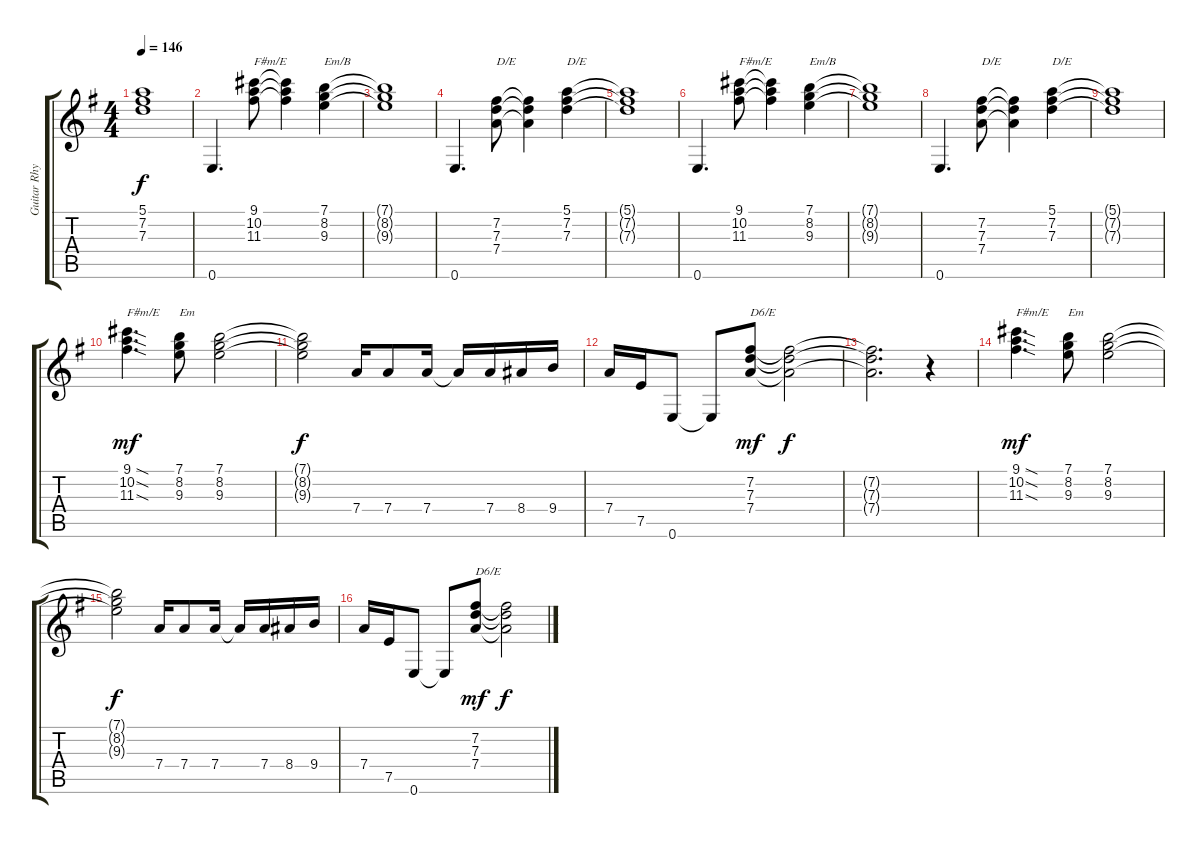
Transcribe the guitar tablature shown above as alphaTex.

\track ("Guitar Rhythm 4" "Guitar Rhy") {instrument overdrivenguitar}
\staff {score tabs}
\tuning (E4 B3 G3 D3 A2 E2) {hide}
\ts (4 4)
\tempo 146
\clef g2
\ks g
(5.1{t} 7.2{t} 7.3{t}).1{dy f} |
0.6.4{d} (9.1 10.2 11.3).8{txt "F#m/E"} (9.1{t} 10.2{t} 11.3{t}).4 (7.1 8.2 9.3).4{txt "Em/B"} |
(7.1{t} 8.2{t} 9.3{t}).1 |
0.6.4{d} (7.2 7.3 7.4).8{txt "D/E"} (7.2{t} 7.3{t} 7.4{t}).4 (5.1 7.2 7.3).4{txt "D/E"} |
(5.1{t} 7.2{t} 7.3{t}).1 |
0.6.4{d} (9.1 10.2 11.3).8{txt "F#m/E"} (9.1{t} 10.2{t} 11.3{t}).4 (7.1 8.2 9.3).4{txt "Em/B"} |
(7.1{t} 8.2{t} 9.3{t}).1 |
0.6.4{d} (7.2 7.3 7.4).8{txt "D/E"} (7.2{t} 7.3{t} 7.4{t}).4 (5.1 7.2 7.3).4{txt "D/E"} |
(5.1{t} 7.2{t} 7.3{t}).1 |
(9.1{sod} 10.2{sod} 11.3{sod}).4{d txt "F#m/E" dy mf} (7.1 8.2 9.3).8{txt "Em"} (7.1 8.2 9.3).2 |
(7.1{t} 8.2{t} 9.3{t}).2{dy f} 7.4.16 7.4.8 7.4.16 7.4{t}.16 7.4.16 8.4.16 9.4.16 |
7.4.16 7.5.16 0.6.8 0.6{t}.8 (7.2 7.3 7.4).8{txt "D6/E" dy mf} (7.2{t} 7.3{t} 7.4{t}).2{dy f} |
(7.2{t} 7.3{t} 7.4{t}).2{d} r.4 |
(9.1{sod} 10.2{sod} 11.3{sod}).4{d txt "F#m/E" dy mf} (7.1 8.2 9.3).8{txt "Em"} (7.1 8.2 9.3).2 |
(7.1{t} 8.2{t} 9.3{t}).2{dy f} 7.4.16 7.4.8 7.4.16 7.4{t}.16 7.4.16 8.4.16 9.4.16 |
7.4.16 7.5.16 0.6.8 0.6{t}.8 (7.2 7.3 7.4).8{txt "D6/E" dy mf} (7.2{t} 7.3{t} 7.4{t}).2{dy f}
